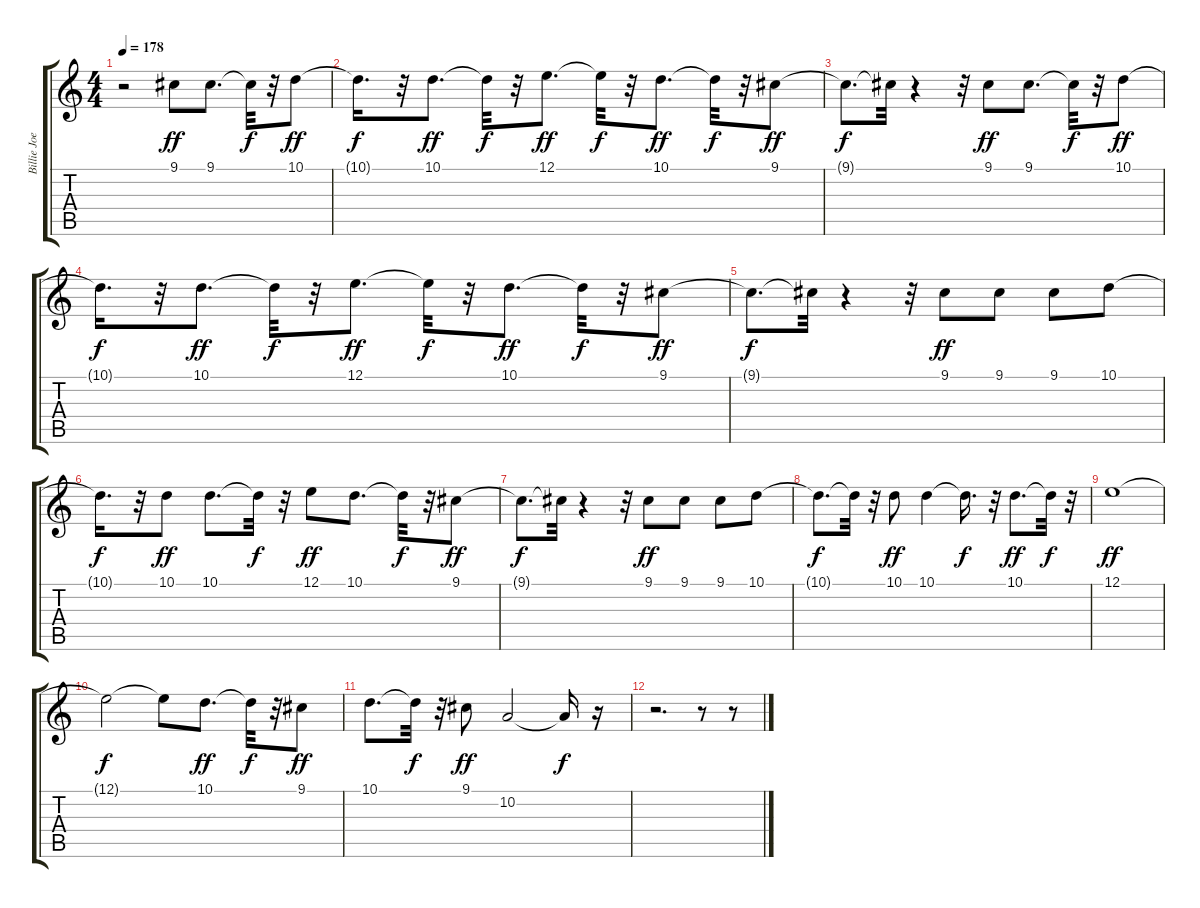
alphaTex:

\track ("Billie Joe - Vocals" "Billie Joe") {instrument lead6voice}
\staff {score tabs}
\tuning (E4 B3 G3 D3 A2 E2) {hide}
\ts (4 4)
\tempo 178
\clef g2
\ks c
r.2{dy f} 9.1.8{dy ff} 9.1.8{d} 9.1{t}.32{dy f} r.32 10.1.8{dy ff} |
10.1{t}.16{d dy f} r.32 10.1.8{d dy ff} 10.1{t}.32{dy f} r.32 12.1.8{d dy ff} 12.1{t}.32{dy f} r.32 10.1.8{d dy ff} 10.1{t}.32{dy f} r.32 9.1.8{dy ff} |
9.1{t}.8{d dy f} 9.1{t}.32 r.4 r.32 9.1.8{dy ff} 9.1.8{d} 9.1{t}.32{dy f} r.32 10.1.8{dy ff} |
10.1{t}.16{d dy f} r.32 10.1.8{d dy ff} 10.1{t}.32{dy f} r.32 12.1.8{d dy ff} 12.1{t}.32{dy f} r.32 10.1.8{d dy ff} 10.1{t}.32{dy f} r.32 9.1.8{dy ff} |
9.1{t}.8{d dy f} 9.1{t}.32 r.4 r.32 9.1.8{dy ff} 9.1.8 9.1.8 10.1.8 |
10.1{t}.16{d dy f} r.32 10.1.8{dy ff} 10.1.8{d} 10.1{t}.32{dy f} r.32 12.1.8{dy ff} 10.1.8{d} 10.1{t}.32{dy f} r.32 9.1.8{dy ff} |
9.1{t}.8{d dy f} 9.1{t}.32 r.4 r.32 9.1.8{dy ff} 9.1.8 9.1.8 10.1.8 |
10.1{t}.8{d dy f} 10.1{t}.32 r.32 10.1.8{dy ff} 10.1.4 10.1{t}.16{d dy f} r.32 10.1.8{d dy ff} 10.1{t}.32{dy f} r.32 |
12.1.1{dy ff} |
12.1{t}.2{dy f} 12.1{t}.8 10.1.8{d dy ff} 10.1{t}.32{dy f} r.32 9.1.8{dy ff} |
10.1.8{d} 10.1{t}.32{dy f} r.32 9.1.8{dy ff} 10.2.2 10.2{t}.16{dy f} r.16 |
r.2{d} r.8 r.8
